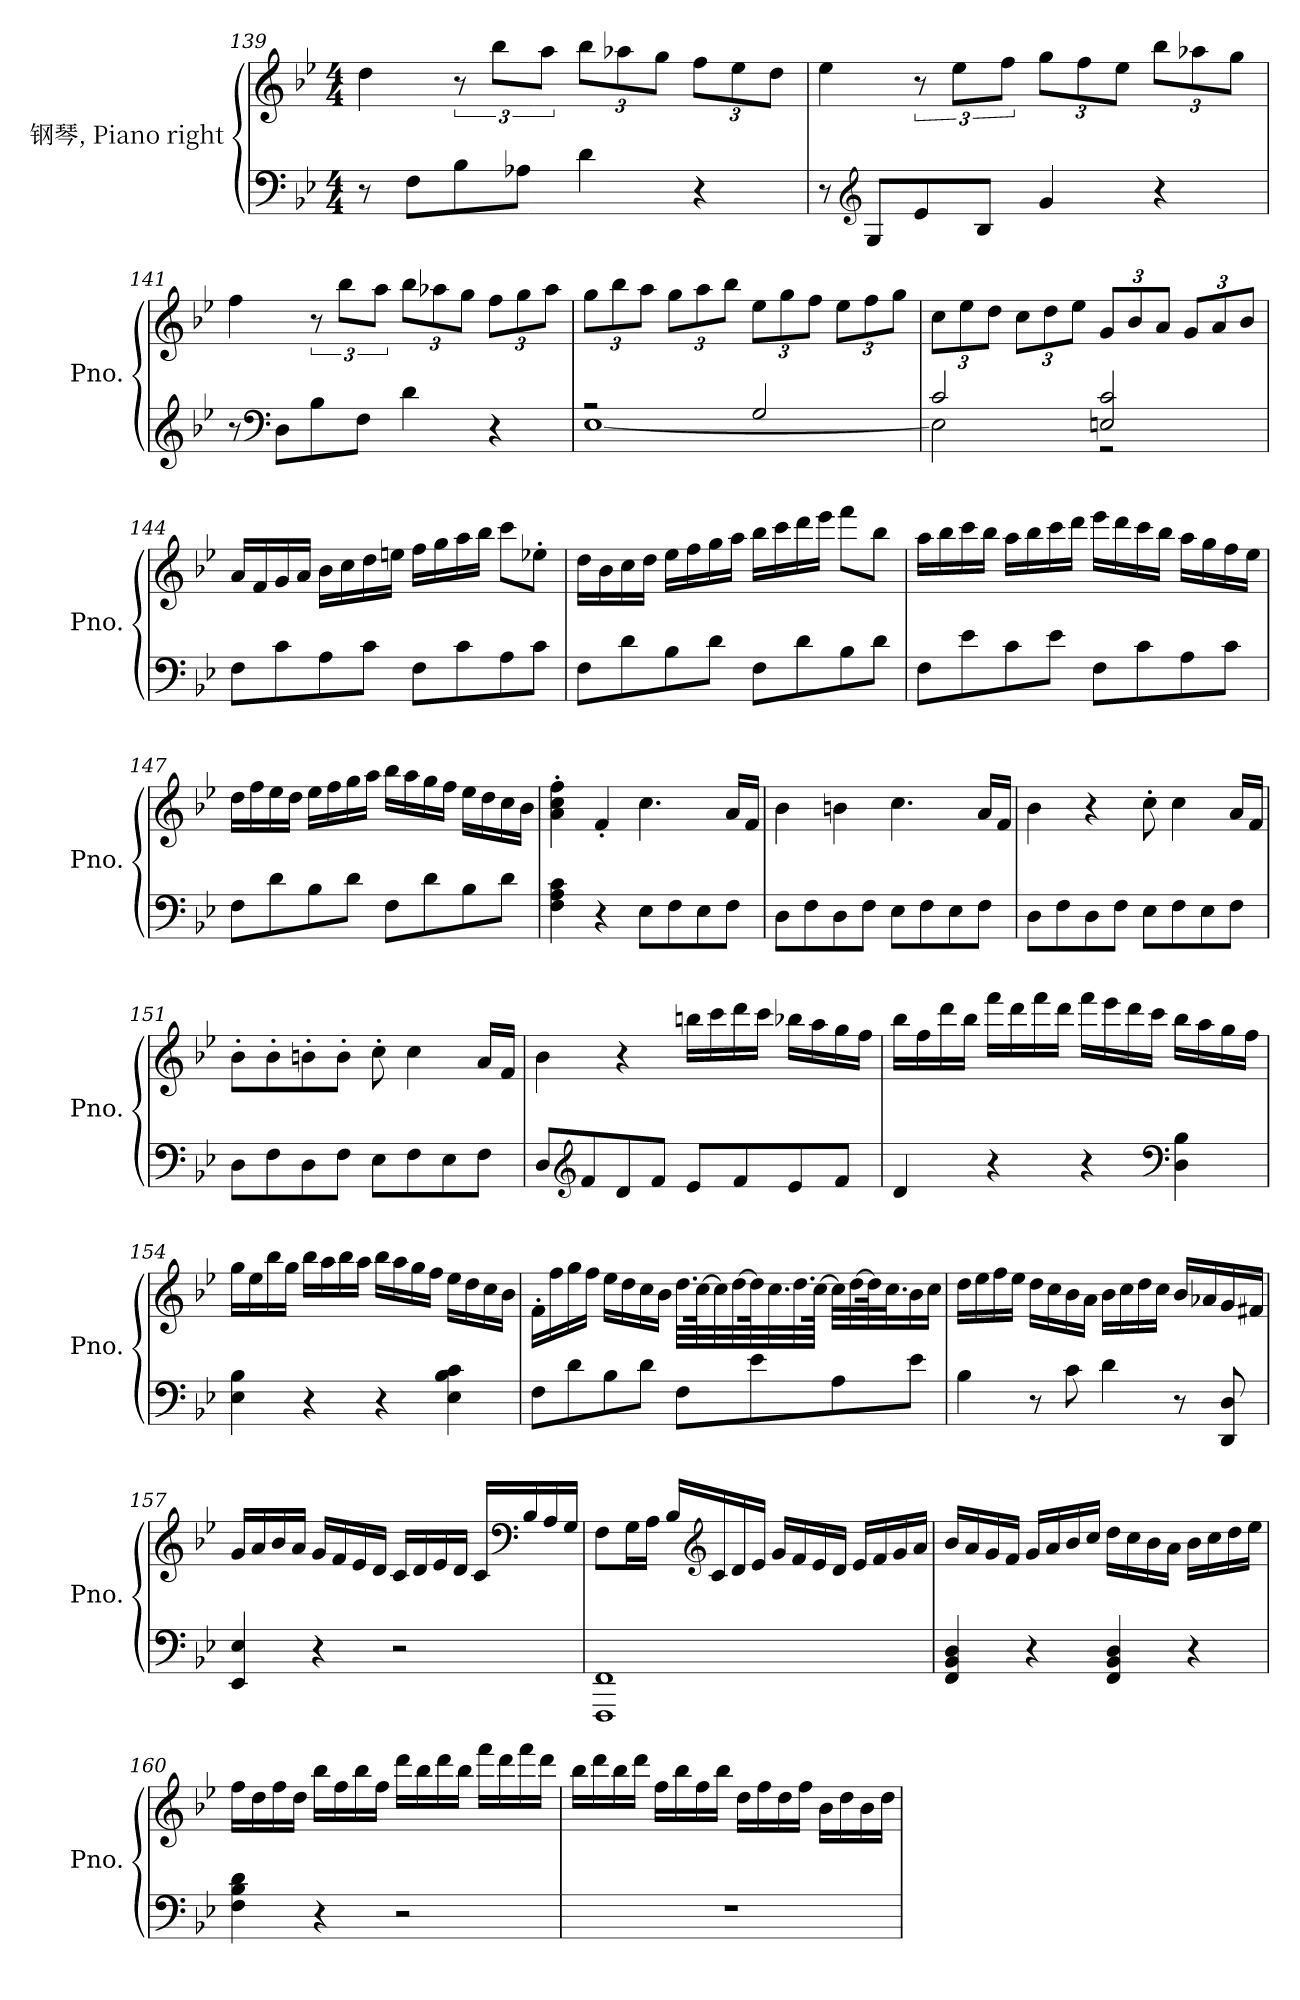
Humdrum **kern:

**kern	**kern
*part1	*part1
*staff2	*staff1
*I"钢琴, Piano right	*
*I'Pno.	*
!!LO:LB:g=z
*clefF4	*clefG2
*k[b-e-]	*k[b-e-]
*M4/4	*M4/4
=139	=139
8r	4dd\
8F\L	.
8B-\	12r
.	12bb-\L
8A-X\J	.
.	12aa\J
*	*Xbrackettup
*	*MM165
4d\	12bb-\L
.	12aa-X\
.	12gg\J
*	*MM164
4r	12ff\L
.	12ee-\
.	12dd\J
=140	=140
8r	4ee-\
*clefG2	*
8G/L	.
*	*brackettup
*	*MM165
8e-/	12r
.	12ee-\L
8B-/J	.
.	12ff\J
*	*Xbrackettup
4g/	12gg\L
.	12ff\
.	12ee-\J
*	*MM161
4r	12bb-\L
.	12aa-X\
.	12gg\J
=141	=141
*	*MM163
8r	4ff\
*clefF4	*
8D\L	.
*	*brackettup
*	*MM165
8B-\	12r
.	12bb-\L
8F\J	.
.	12aa\J
*	*Xbrackettup
4d\	12bb-\L
.	12aa-X\
.	12gg\J
4r	12ff\L
.	12gg\
.	12aa-\J
!!LO:LB:g=z
=142	=142
*	*MM159
*^	*
2r	[1E-	12gg\L
.	.	12bb-\
.	.	12aa\J
.	.	12gg\L
.	.	12aa\
.	.	12bb-\J
*	*	*MM162
2G/	.	12ee-\L
.	.	12gg\
.	.	12ff\J
.	.	12ee-\L
.	.	12ff\
.	.	12gg\J
=143	=143	=143
*	*	*MM162
2c/	2E-\]	12cc\L
.	.	12ee-\
.	.	12dd\J
.	.	12cc\L
.	.	12dd\
.	.	12ee-\J
*	*	*MM162
2En/ 2c/	2r	12g/L
.	.	12b-/
.	.	12a/J
.	.	12g/L
.	.	12a/
.	.	12b-/J
*v	*v	*
=144	=144
*	*MM160
8F\L	16a/LL
.	16f/
8c\	16g/
.	16a/JJ
8A\	16b-\LL
.	16cc\
8c\J	16dd\
.	16een\JJ
8F\L	16ff\LL
.	16gg\
8c\	16aa\
.	16bb-\JJ
*	*MM164
8A\	8ccc\L
8c\J	8ee-X'\J
!!LO:PB:g=z
=145	=145
8F\L	16dd\LL
.	16b-\
8d\	16cc\
.	16dd\JJ
8B-\	16ee-\LL
.	16ff\
8d\J	16gg\
.	16aa\JJ
8F\L	16bb-\LL
.	16ccc\
8d\	16ddd\
.	16eee-\JJ
*	*MM162
8B-\	8fff\L
8d\J	8bb-\J
=146	=146
*	*MM164
8F\L	16aa\LL
.	16bb-\
8e-\	16ccc\
.	16bb-\JJ
*	*MM165
8c\	16aa\LL
.	16bb-\
8e-\J	16ccc\
.	16ddd\JJ
8F\L	16eee-\LL
.	16ddd\
8c\	16ccc\
*	*MM166
.	16bb-\JJ
*	*MM165
8A\	16aa\LL
.	16gg\
*	*MM164
8c\J	16ff\
.	16ee-\JJ
!!LO:LB:g=z
=147	=147
8F\L	16dd\LL
.	16ff\
8d\	16ee-\
.	16dd\JJ
8B-\	16ee-\LL
.	16ff\
8d\J	16gg\
*	*MM166
.	16aa\JJ
8F\L	16bb-\LL
.	16aa\
*	*MM165
8d\	16gg\
.	16ff\JJ
8B-\	16ee-\LL
*	*MM163
.	16dd\
8d\J	16cc\
.	16b-\JJ
=148	=148
*	*MM159
4F\ 4A\ 4c\	4a\' 4cc\' 4ff\'
*	*MM154
4r	4f'/
*	*MM165
8E-\L	4.cc\
8F\	.
8E-\	.
8F\J	16a/LL
.	16f/JJ
=149	=149
8D\L	4b-\
8F\	.
*	*MM164
8D\	4bn\
8F\J	.
*	*MM165
8E-\L	4.cc\
8F\	.
8E-\	.
8F\J	16a/LL
.	16f/JJ
=150	=150
8D\L	4b-\
8F\	.
8D\	4r
8F\J	.
*	*MM165
8E-\L	8cc'\
8F\	4cc\
8E-\	.
*	*MM164
8F\J	16a/LL
.	16f/JJ
!!LO:LB:g=z
=151	=151
8D\L	8b-'\L
8F\	8b-'\
8D\	8bn'\
8F\J	8b'\J
8E-\L	8cc'\
8F\	4cc\
8E-\	.
8F\J	16a/LL
.	16f/JJ
=152	=152
8D/L	4b-\
*clefG2	*
8f/	.
8d/	4r
8f/J	.
8e-/L	16bbn\LL
.	16ccc\
8f/	16ddd\
.	16ccc\JJ
8e-/	16bb-X\LL
.	16aa\
8f/J	16gg\
.	16ff\JJ
=153	=153
*	*MM163
4d/	16bb-\LL
.	16ff\
.	16ddd\
.	16bb-\JJ
4r	16fff\LL
.	16ddd\
.	16fff\
.	16ddd\JJ
*	*MM166
4r	16fff\LL
.	16eee-\
.	16ddd\
.	16ccc\JJ
*clefF4	*
4D\ 4B-\	16bb-\LL
*	*MM164
.	16aa\
.	16gg\
.	16ff\JJ
!!LO:LB:g=z
=154	=154
4E-\ 4B-\	16gg\LL
.	16ee-\
*	*MM166
.	16bb-\
.	16gg\JJ
4r	16bb-\LL
.	16aa\
.	16bb-\
.	16aa\JJ
*	*MM167
4r	16bb-\LL
.	16aa\
.	16gg\
.	16ff\JJ
4E-\ 4B-\ 4c\	16ee-\LL
.	16dd\
.	16cc\
.	16b-\JJ
=155	=155
*	*MM165
8F\L	16f'\LL
.	16ff\
8d\	16gg\
.	16ff\JJ
8B-\	16ee-\LL
.	16dd\
8d\J	16cc\
.	16b-\JJ
8F\L	32.dd\LLL
.	[64cc\K
.	32cc\]
.	[32dd\
8e-\	64dd\K]
.	32.cc\
.	32.dd\
.	[64cc\JJJk
8A\	32cc\LLL]
.	[32dd\
.	64dd\K]
.	32.cc\J
8e-\J	16b-\
.	16cc\JJ
!!LO:LB:g=z
=156	=156
4B-\	16dd\LL
.	16ee-\
*	*MM166
.	16ff\
.	16ee-\JJ
8r	16dd\LL
.	16cc\
8c\	16b-\
.	16a\JJ
4d\	16b-\LL
.	16cc\
*	*MM167
.	16dd\
.	16cc\JJ
8r	16b-/LL
*	*MM165
.	16a-X/
8DD/ 8D/	16g/
.	16f#X/JJ
=157	=157
4EE-/ 4E-/	16g/LL
*	*MM166
.	16a/
*	*MM167
.	16b-/
.	16a/JJ
4r	16g/LL
.	16f/
.	16e-/
.	16d/JJ
2r	16c/LL
*	*MM165
.	16d/
*	*MM166
.	16e-/
.	16d/JJ
.	16c/LL
*	*clefF4
.	16B-/
.	16A/
.	16G/JJ
!!LO:LB:g=z
=158	=158
*	*MM164
1FFF 1FF	8F\L
*	*MM165
.	16G\L
.	16A\JJ
.	16B-/LL
*	*clefG2
.	16c/
*	*MM166
.	16d/
.	16e-/JJ
*	*MM167
.	16g/LL
*	*MM166
.	16f/
*	*MM165
.	16e-/
.	16d/JJ
*	*MM164
.	16e-/LL
*	*MM165
.	16f/
.	16g/
*	*MM166
.	16a/JJ
=159	=159
*	*MM167
4FF/ 4BB-/ 4D/	16b-/LL
.	16a/
*	*MM166
.	16g/
.	16f/JJ
*	*MM165
4r	16g/LL
.	16a/
.	16b-/
.	16cc/JJ
4FF/ 4BB-/ 4D/	16dd\LL
.	16cc\
*	*MM166
.	16b-\
*	*MM165
.	16a\JJ
4r	16b-\LL
.	16cc\
.	16dd\
.	16ee-\JJ
!!LO:PB:g=z
=160	=160
*	*MM164
4F\ 4B-\ 4d\	16ff\LL
.	16dd\
.	16ff\
.	16dd\JJ
4r	16bb-\LL
.	16ff\
.	16bb-\
.	16ff\JJ
2r	16ddd\LL
.	16bb-\
.	16ddd\
.	16bb-\JJ
.	16fff\LL
.	16ddd\
.	16fff\
.	16ddd\JJ
=161	=161
1r	16bb-\LL
.	16ddd\
.	16bb-\
.	16ddd\JJ
.	16ff\LL
.	16bb-\
.	16ff\
.	16bb-\JJ
.	16dd\LL
.	16ff\
.	16dd\
.	16ff\JJ
.	16b-\LL
.	16dd\
.	16b-\
.	16dd\JJ
=	=
*-	*-
